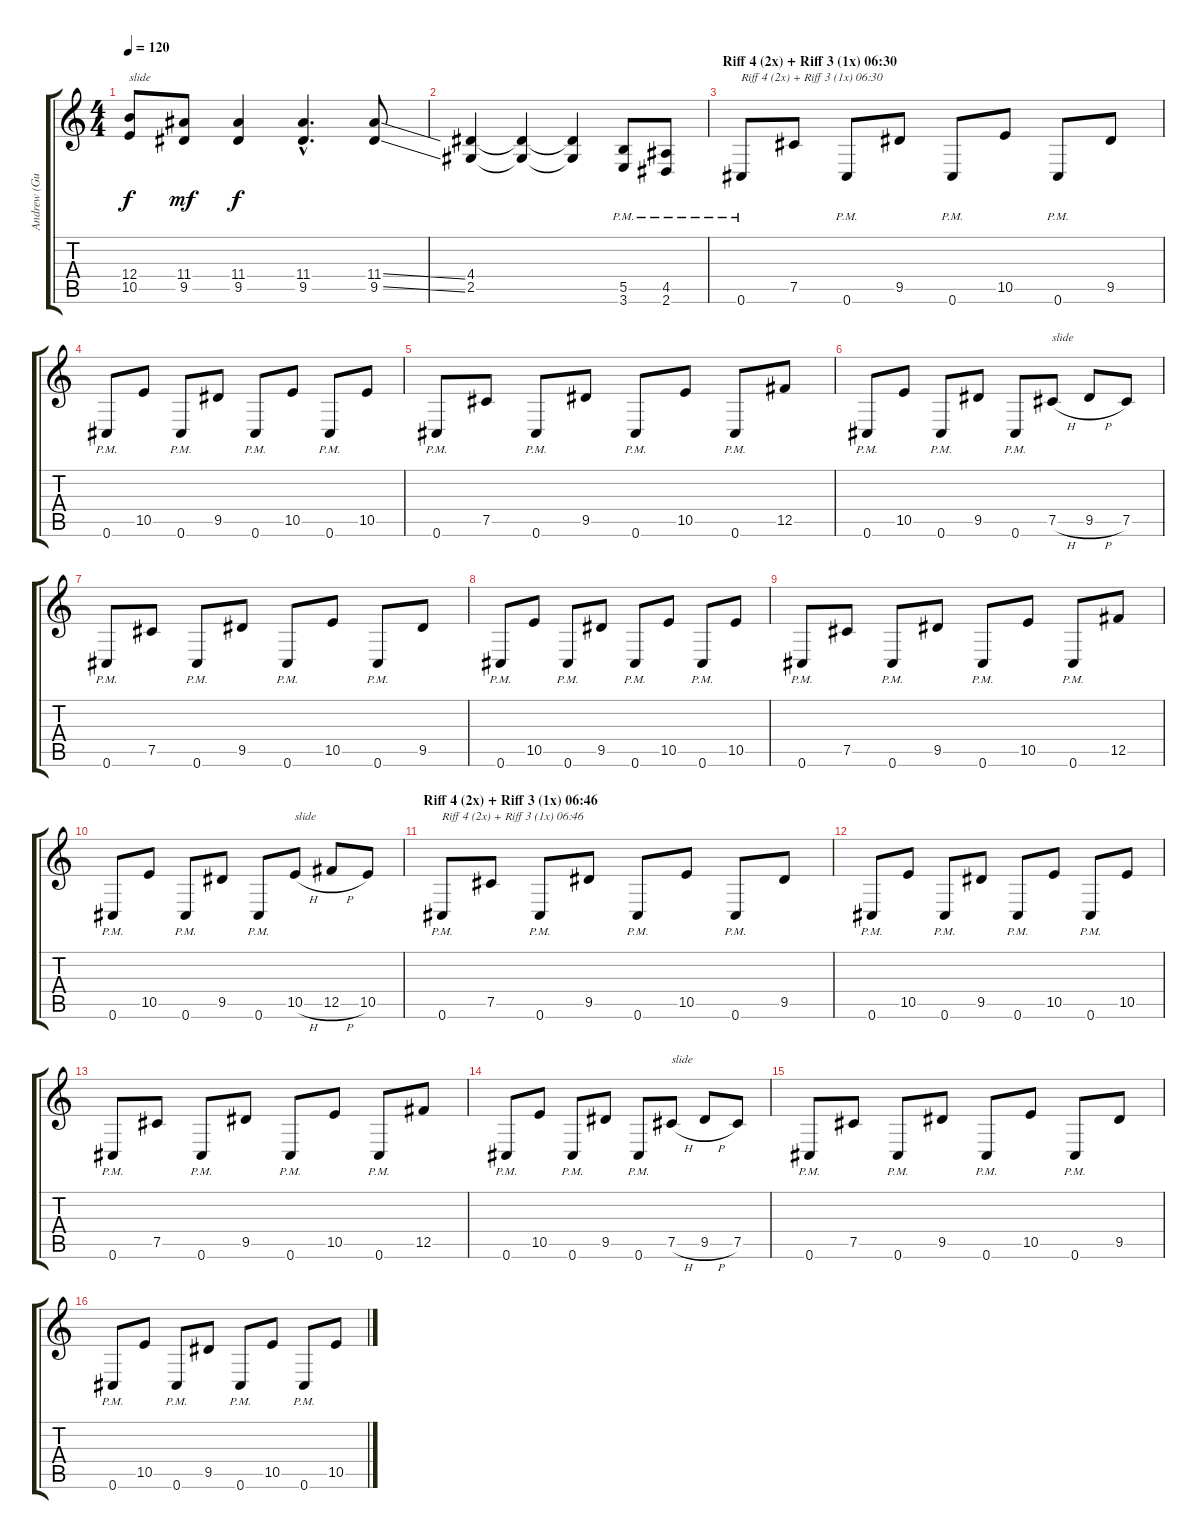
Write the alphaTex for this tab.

\track ("Andrew (Guitar right) tuned to C#" "Andrew (Gu") {instrument distortionguitar}
\staff {score tabs}
\tuning (Db4 Ab3 E3 B2 Gb2 Db2) {hide}
\ts (4 4)
\tempo 120
\clef g2
\ks c
(12.4 10.5).8{txt "slide" dy f} (11.4 9.5).8{dy mf} (11.4 9.5).4{dy f} (11.4{hac} 9.5{hac}).4{d} (11.4{ss} 9.5{ss}).8 |
(4.4 2.5).4 (4.4{t} 2.5{t}).4 (4.4{t} 2.5{t}).4 (5.5{pm} 3.6{pm}).8 (4.5{pm} 2.6{pm}).8 |
\section ("" "Riff 4 (2x) + Riff 3 (1x) 06:30")
0.6{pm}.8{txt "Riff 4 (2x) + Riff 3 (1x) 06:30" volume 15} 7.5.8 0.6{pm}.8 9.5.8 0.6{pm}.8 10.5.8 0.6{pm}.8 9.5.8 |
0.6{pm}.8 10.5.8 0.6{pm}.8 9.5.8 0.6{pm}.8 10.5.8 0.6{pm}.8 10.5.8 |
0.6{pm}.8 7.5.8 0.6{pm}.8 9.5.8 0.6{pm}.8 10.5.8 0.6{pm}.8 12.5.8 |
0.6{pm}.8 10.5.8 0.6{pm}.8 9.5.8 0.6{pm}.8 7.5{h}.8{txt "slide"} 9.5{h}.8 7.5.8 |
0.6{pm}.8 7.5.8 0.6{pm}.8 9.5.8 0.6{pm}.8 10.5.8 0.6{pm}.8 9.5.8 |
0.6{pm}.8 10.5.8 0.6{pm}.8 9.5.8 0.6{pm}.8 10.5.8 0.6{pm}.8 10.5.8 |
0.6{pm}.8 7.5.8 0.6{pm}.8 9.5.8 0.6{pm}.8 10.5.8 0.6{pm}.8 12.5.8 |
0.6{pm}.8 10.5.8 0.6{pm}.8 9.5.8 0.6{pm}.8 10.5{h}.8{txt "slide"} 12.5{h}.8 10.5.8 |
\section ("" "Riff 4 (2x) + Riff 3 (1x) 06:46")
0.6{pm}.8{txt "Riff 4 (2x) + Riff 3 (1x) 06:46"} 7.5.8 0.6{pm}.8 9.5.8 0.6{pm}.8 10.5.8 0.6{pm}.8 9.5.8 |
0.6{pm}.8 10.5.8 0.6{pm}.8 9.5.8 0.6{pm}.8 10.5.8 0.6{pm}.8 10.5.8 |
0.6{pm}.8 7.5.8 0.6{pm}.8 9.5.8 0.6{pm}.8 10.5.8 0.6{pm}.8 12.5.8 |
0.6{pm}.8 10.5.8 0.6{pm}.8 9.5.8 0.6{pm}.8 7.5{h}.8{txt "slide"} 9.5{h}.8 7.5.8 |
0.6{pm}.8 7.5.8 0.6{pm}.8 9.5.8 0.6{pm}.8 10.5.8 0.6{pm}.8 9.5.8 |
0.6{pm}.8 10.5.8 0.6{pm}.8 9.5.8 0.6{pm}.8 10.5.8 0.6{pm}.8 10.5.8
